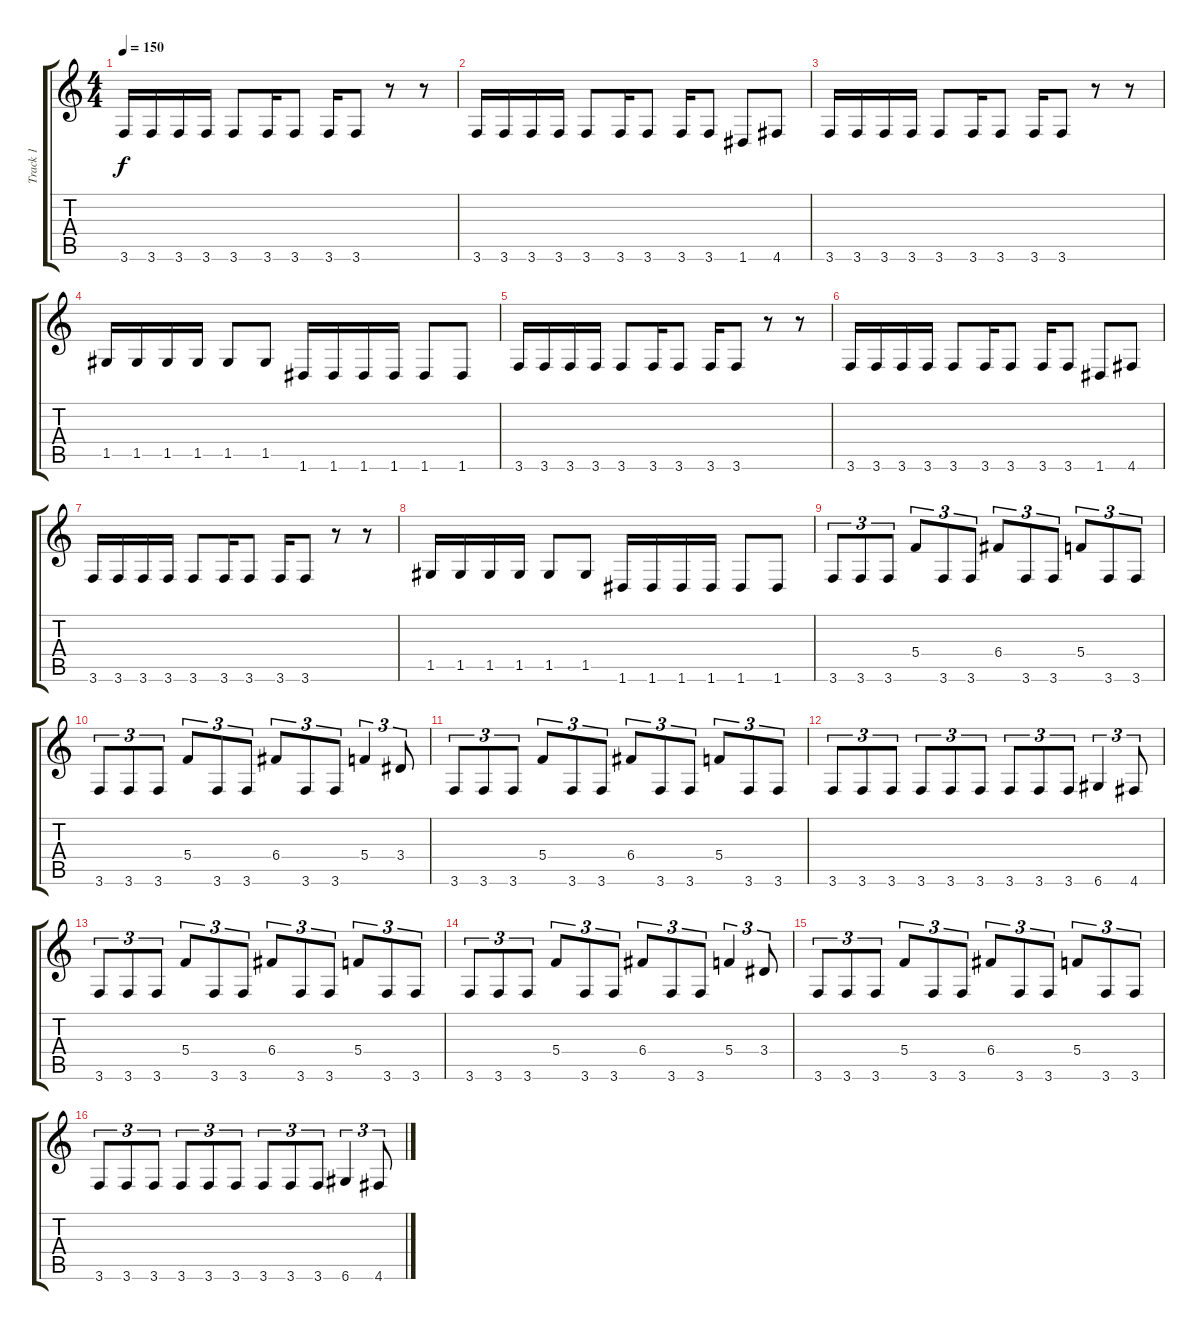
\track ("Track 1" "Track 1") {instrument overdrivenguitar}
\staff {score tabs}
\tuning (D4 A3 F3 C3 G2 D2) {hide}
\ts (4 4)
\tempo 150
\clef g2
\ks c
3.6.16{dy f} 3.6.16 3.6.16 3.6.16 3.6.8 3.6.16 3.6.8 3.6.16 3.6.8 r.8 r.8 |
3.6.16 3.6.16 3.6.16 3.6.16 3.6.8 3.6.16 3.6.8 3.6.16 3.6.8 1.6.8 4.6.8 |
3.6.16 3.6.16 3.6.16 3.6.16 3.6.8 3.6.16 3.6.8 3.6.16 3.6.8 r.8 r.8 |
1.5.16 1.5.16 1.5.16 1.5.16 1.5.8 1.5.8 1.6.16 1.6.16 1.6.16 1.6.16 1.6.8 1.6.8 |
3.6.16 3.6.16 3.6.16 3.6.16 3.6.8 3.6.16 3.6.8 3.6.16 3.6.8 r.8 r.8 |
3.6.16 3.6.16 3.6.16 3.6.16 3.6.8 3.6.16 3.6.8 3.6.16 3.6.8 1.6.8 4.6.8 |
3.6.16 3.6.16 3.6.16 3.6.16 3.6.8 3.6.16 3.6.8 3.6.16 3.6.8 r.8 r.8 |
1.5.16 1.5.16 1.5.16 1.5.16 1.5.8 1.5.8 1.6.16 1.6.16 1.6.16 1.6.16 1.6.8 1.6.8 |
3.6.8{tu (3 2)} 3.6.8{tu (3 2)} 3.6.8{tu (3 2)} 5.4.8{tu (3 2)} 3.6.8{tu (3 2)} 3.6.8{tu (3 2)} 6.4.8{tu (3 2)} 3.6.8{tu (3 2)} 3.6.8{tu (3 2)} 5.4.8{tu (3 2)} 3.6.8{tu (3 2)} 3.6.8{tu (3 2)} |
3.6.8{tu (3 2)} 3.6.8{tu (3 2)} 3.6.8{tu (3 2)} 5.4.8{tu (3 2)} 3.6.8{tu (3 2)} 3.6.8{tu (3 2)} 6.4.8{tu (3 2)} 3.6.8{tu (3 2)} 3.6.8{tu (3 2)} 5.4.4{tu (3 2)} 3.4.8{tu (3 2)} |
3.6.8{tu (3 2)} 3.6.8{tu (3 2)} 3.6.8{tu (3 2)} 5.4.8{tu (3 2)} 3.6.8{tu (3 2)} 3.6.8{tu (3 2)} 6.4.8{tu (3 2)} 3.6.8{tu (3 2)} 3.6.8{tu (3 2)} 5.4.8{tu (3 2)} 3.6.8{tu (3 2)} 3.6.8{tu (3 2)} |
3.6.8{tu (3 2)} 3.6.8{tu (3 2)} 3.6.8{tu (3 2)} 3.6.8{tu (3 2)} 3.6.8{tu (3 2)} 3.6.8{tu (3 2)} 3.6.8{tu (3 2)} 3.6.8{tu (3 2)} 3.6.8{tu (3 2)} 6.6.4{tu (3 2)} 4.6.8{tu (3 2)} |
3.6.8{tu (3 2)} 3.6.8{tu (3 2)} 3.6.8{tu (3 2)} 5.4.8{tu (3 2)} 3.6.8{tu (3 2)} 3.6.8{tu (3 2)} 6.4.8{tu (3 2)} 3.6.8{tu (3 2)} 3.6.8{tu (3 2)} 5.4.8{tu (3 2)} 3.6.8{tu (3 2)} 3.6.8{tu (3 2)} |
3.6.8{tu (3 2)} 3.6.8{tu (3 2)} 3.6.8{tu (3 2)} 5.4.8{tu (3 2)} 3.6.8{tu (3 2)} 3.6.8{tu (3 2)} 6.4.8{tu (3 2)} 3.6.8{tu (3 2)} 3.6.8{tu (3 2)} 5.4.4{tu (3 2)} 3.4.8{tu (3 2)} |
3.6.8{tu (3 2)} 3.6.8{tu (3 2)} 3.6.8{tu (3 2)} 5.4.8{tu (3 2)} 3.6.8{tu (3 2)} 3.6.8{tu (3 2)} 6.4.8{tu (3 2)} 3.6.8{tu (3 2)} 3.6.8{tu (3 2)} 5.4.8{tu (3 2)} 3.6.8{tu (3 2)} 3.6.8{tu (3 2)} |
3.6.8{tu (3 2)} 3.6.8{tu (3 2)} 3.6.8{tu (3 2)} 3.6.8{tu (3 2)} 3.6.8{tu (3 2)} 3.6.8{tu (3 2)} 3.6.8{tu (3 2)} 3.6.8{tu (3 2)} 3.6.8{tu (3 2)} 6.6.4{tu (3 2)} 4.6.8{tu (3 2)}
